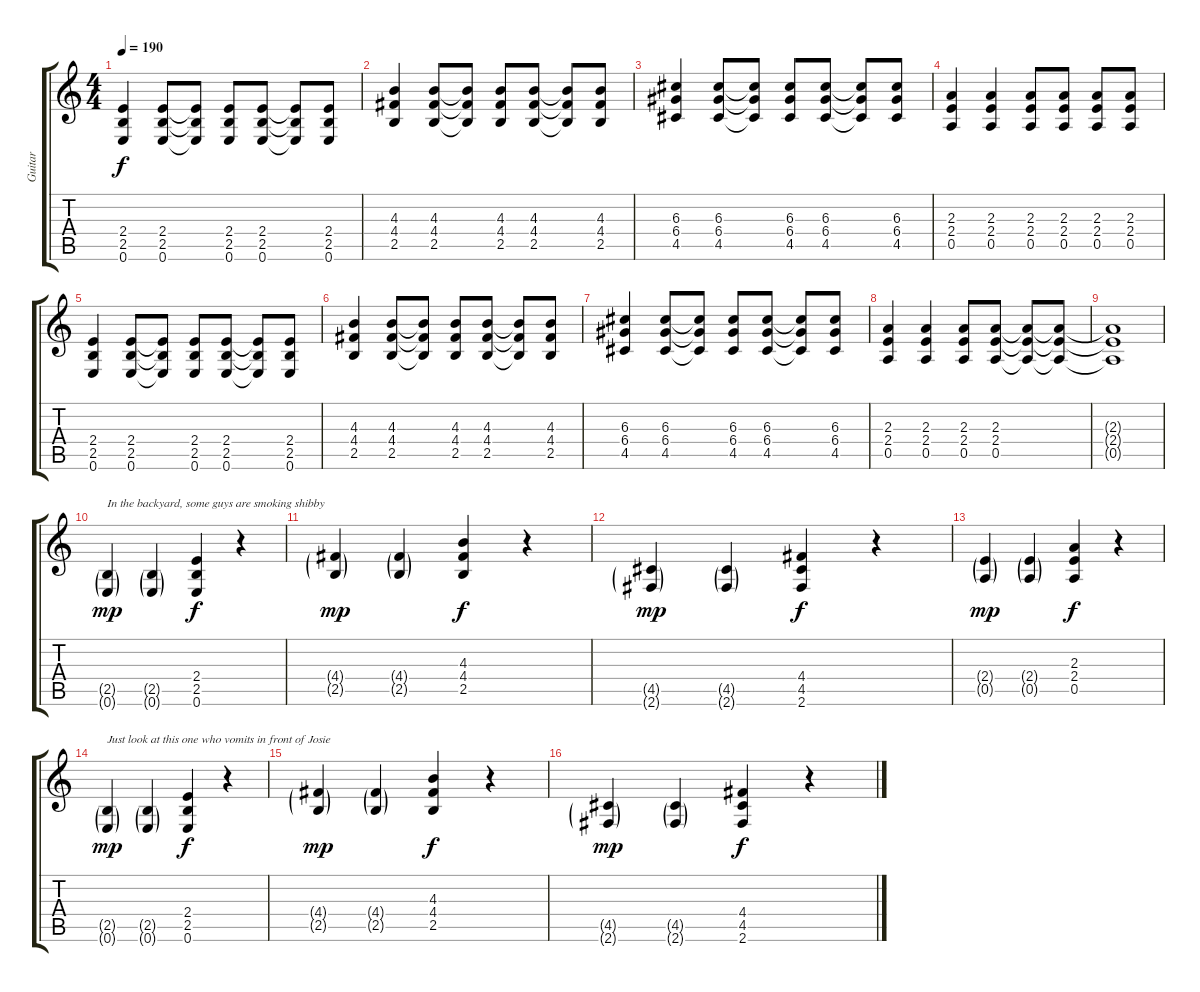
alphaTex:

\track ("Guitar" "Guitar") {instrument distortionguitar}
\staff {score tabs}
\tuning (E4 B3 G3 D3 A2 E2) {hide}
\ts (4 4)
\tempo 190
\clef g2
\ks c
(2.4 2.5 0.6).4{dy f} (2.4 2.5 0.6).8 (2.4{t} 2.5{t} 0.6{t}).8 (2.4 2.5 0.6).8 (2.4 2.5 0.6).8 (2.4{t} 2.5{t} 0.6{t}).8 (2.4 2.5 0.6).8 |
(4.3 4.4 2.5).4 (4.3 4.4 2.5).8 (4.3{t} 4.4{t} 2.5{t}).8 (4.3 4.4 2.5).8 (4.3 4.4 2.5).8 (4.3{t} 4.4{t} 2.5{t}).8 (4.3 4.4 2.5).8 |
(6.3 6.4 4.5).4 (6.3 6.4 4.5).8 (6.3{t} 6.4{t} 4.5{t}).8 (6.3 6.4 4.5).8 (6.3 6.4 4.5).8 (6.3{t} 6.4{t} 4.5{t}).8 (6.3 6.4 4.5).8 |
(2.3 2.4 0.5).4 (2.3 2.4 0.5).4 (2.3 2.4 0.5).8 (2.3 2.4 0.5).8 (2.3 2.4 0.5).8 (2.3 2.4 0.5).8 |
(2.4 2.5 0.6).4 (2.4 2.5 0.6).8 (2.4{t} 2.5{t} 0.6{t}).8 (2.4 2.5 0.6).8 (2.4 2.5 0.6).8 (2.4{t} 2.5{t} 0.6{t}).8 (2.4 2.5 0.6).8 |
(4.3 4.4 2.5).4 (4.3 4.4 2.5).8 (4.3{t} 4.4{t} 2.5{t}).8 (4.3 4.4 2.5).8 (4.3 4.4 2.5).8 (4.3{t} 4.4{t} 2.5{t}).8 (4.3 4.4 2.5).8 |
(6.3 6.4 4.5).4 (6.3 6.4 4.5).8 (6.3{t} 6.4{t} 4.5{t}).8 (6.3 6.4 4.5).8 (6.3 6.4 4.5).8 (6.3{t} 6.4{t} 4.5{t}).8 (6.3 6.4 4.5).8 |
(2.3 2.4 0.5).4 (2.3 2.4 0.5).4 (2.3 2.4 0.5).8 (2.3 2.4 0.5).8 (2.3{t} 2.4{t} 0.5{t}).8 (2.3{t} 2.4{t} 0.5{t}).8 |
(2.3{t} 2.4{t} 0.5{t}).1 |
(2.5{g} 0.6{g}).4{txt "In the backyard, some guys are smoking shibby" dy mp} (2.5{g} 0.6{g}).4 (2.4 2.5 0.6).4{dy f} r.4 |
(4.4{g} 2.5{g}).4{dy mp} (4.4{g} 2.5{g}).4 (4.3 4.4 2.5).4{dy f} r.4 |
(4.5{g} 2.6{g}).4{dy mp} (4.5{g} 2.6{g}).4 (4.4 4.5 2.6).4{dy f} r.4 |
(2.4{g} 0.5{g}).4{dy mp} (2.4{g} 0.5{g}).4 (2.3 2.4 0.5).4{dy f} r.4 |
(2.5{g} 0.6{g}).4{txt "Just look at this one who vomits in front of Josie" dy mp} (2.5{g} 0.6{g}).4 (2.4 2.5 0.6).4{dy f} r.4 |
(4.4{g} 2.5{g}).4{dy mp} (4.4{g} 2.5{g}).4 (4.3 4.4 2.5).4{dy f} r.4 |
(4.5{g} 2.6{g}).4{dy mp} (4.5{g} 2.6{g}).4 (4.4 4.5 2.6).4{dy f} r.4
